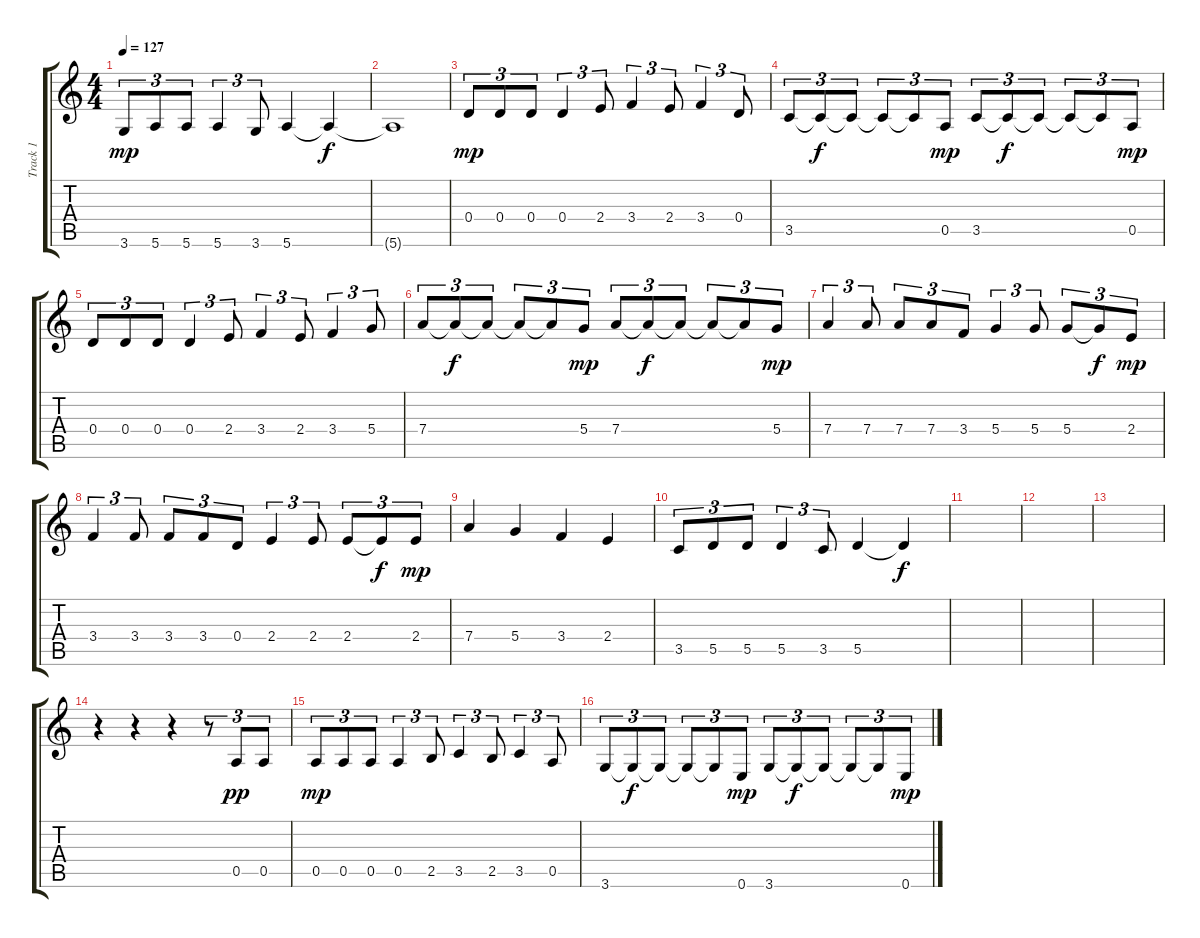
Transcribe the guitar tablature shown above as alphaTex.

\track ("Track 1" "Track 1") {instrument distortionguitar}
\staff {score tabs}
\tuning (E4 B3 G3 D3 A2 E2) {hide}
\ts (4 4)
\tempo 127
\clef g2
\ks c
3.6.8{tu (3 2) dy mp} 5.6.8{tu (3 2)} 5.6.8{tu (3 2)} 5.6.4{tu (3 2)} 3.6.8{tu (3 2)} 5.6.4 5.6{t}.4{dy f} |
5.6{t}.1 |
0.4.8{tu (3 2) dy mp} 0.4.8{tu (3 2)} 0.4.8{tu (3 2)} 0.4.4{tu (3 2)} 2.4.8{tu (3 2)} 3.4.4{tu (3 2)} 2.4.8{tu (3 2)} 3.4.4{tu (3 2)} 0.4.8{tu (3 2)} |
3.5.8{tu (3 2)} 3.5{t}.8{tu (3 2) dy f} 3.5{t}.8{tu (3 2)} 3.5{t}.8{tu (3 2)} 3.5{t}.8{tu (3 2)} 0.5.8{tu (3 2) dy mp} 3.5.8{tu (3 2)} 3.5{t}.8{tu (3 2) dy f} 3.5{t}.8{tu (3 2)} 3.5{t}.8{tu (3 2)} 3.5{t}.8{tu (3 2)} 0.5.8{tu (3 2) dy mp} |
0.4.8{tu (3 2)} 0.4.8{tu (3 2)} 0.4.8{tu (3 2)} 0.4.4{tu (3 2)} 2.4.8{tu (3 2)} 3.4.4{tu (3 2)} 2.4.8{tu (3 2)} 3.4.4{tu (3 2)} 5.4.8{tu (3 2)} |
7.4.8{tu (3 2)} 7.4{t}.8{tu (3 2) dy f} 7.4{t}.8{tu (3 2)} 7.4{t}.8{tu (3 2)} 7.4{t}.8{tu (3 2)} 5.4.8{tu (3 2) dy mp} 7.4.8{tu (3 2)} 7.4{t}.8{tu (3 2) dy f} 7.4{t}.8{tu (3 2)} 7.4{t}.8{tu (3 2)} 7.4{t}.8{tu (3 2)} 5.4.8{tu (3 2) dy mp} |
7.4.4{tu (3 2)} 7.4.8{tu (3 2)} 7.4.8{tu (3 2)} 7.4.8{tu (3 2)} 3.4.8{tu (3 2)} 5.4.4{tu (3 2)} 5.4.8{tu (3 2)} 5.4.8{tu (3 2)} 5.4{t}.8{tu (3 2) dy f} 2.4.8{tu (3 2) dy mp} |
3.4.4{tu (3 2)} 3.4.8{tu (3 2)} 3.4.8{tu (3 2)} 3.4.8{tu (3 2)} 0.4.8{tu (3 2)} 2.4.4{tu (3 2)} 2.4.8{tu (3 2)} 2.4.8{tu (3 2)} 2.4{t}.8{tu (3 2) dy f} 2.4.8{tu (3 2) dy mp} |
7.4.4 5.4.4 3.4.4 2.4.4 |
3.5.8{tu (3 2)} 5.5.8{tu (3 2)} 5.5.8{tu (3 2)} 5.5.4{tu (3 2)} 3.5.8{tu (3 2)} 5.5.4 5.5{t}.4{dy f} |
|
|
|
r.4 r.4 r.4 r.8{tu (3 2)} 0.5.8{tu (3 2) dy pp} 0.5.8{tu (3 2)} |
0.5.8{tu (3 2) dy mp} 0.5.8{tu (3 2)} 0.5.8{tu (3 2)} 0.5.4{tu (3 2)} 2.5.8{tu (3 2)} 3.5.4{tu (3 2)} 2.5.8{tu (3 2)} 3.5.4{tu (3 2)} 0.5.8{tu (3 2)} |
3.6.8{tu (3 2)} 3.6{t}.8{tu (3 2) dy f} 3.6{t}.8{tu (3 2)} 3.6{t}.8{tu (3 2)} 3.6{t}.8{tu (3 2)} 0.6.8{tu (3 2) dy mp} 3.6.8{tu (3 2)} 3.6{t}.8{tu (3 2) dy f} 3.6{t}.8{tu (3 2)} 3.6{t}.8{tu (3 2)} 3.6{t}.8{tu (3 2)} 0.6.8{tu (3 2) dy mp}
